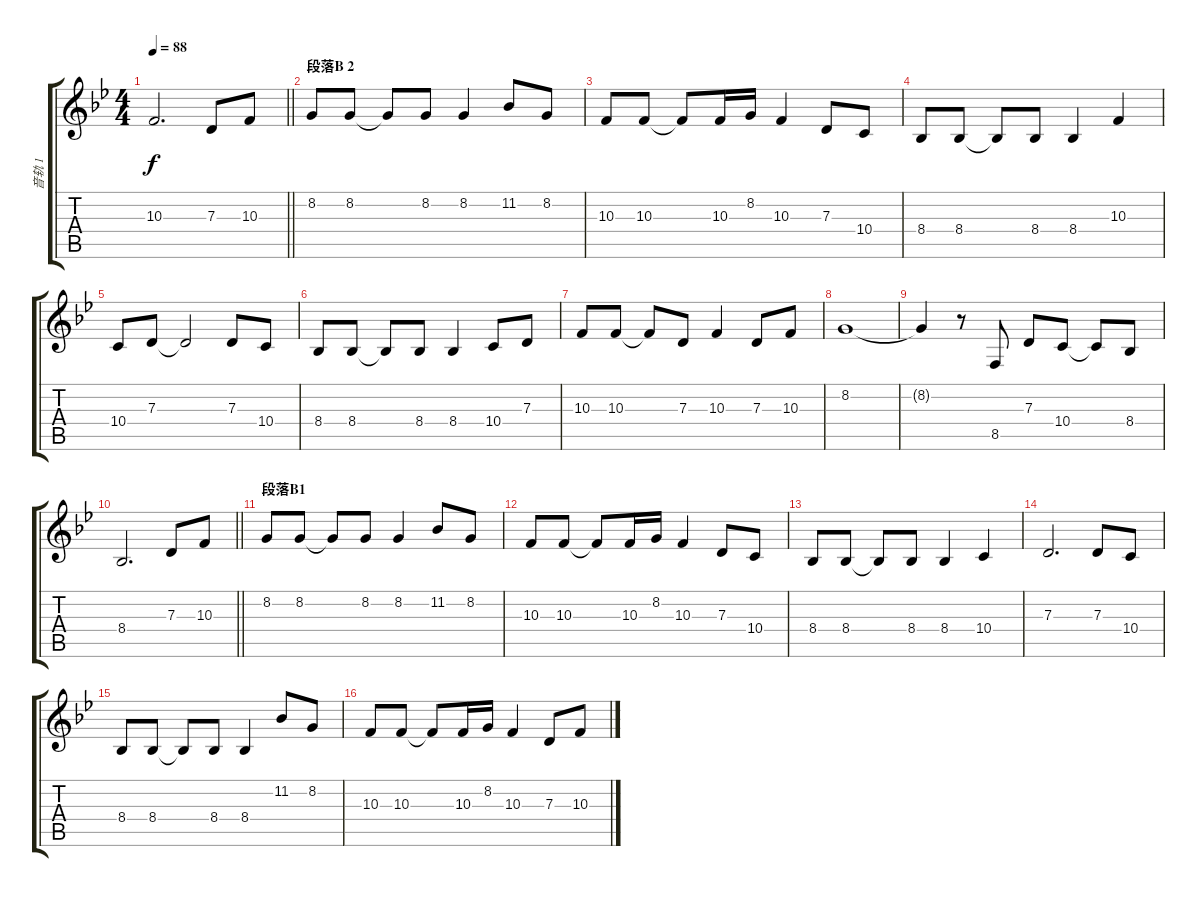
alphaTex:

\track ("音轨 1" "音轨 1") {instrument flute}
\staff {score tabs}
\tuning (E4 B3 G3 D3 A2 E2) {hide}
\ts (4 4)
\tempo 88
\clef g2
\barLineRight lightlight
\ks bb
10.3.2{d dy f} 7.3.8 10.3.8 |
\section ("" "段落B 2")
8.2.8 8.2.8 8.2{t}.8 8.2.8 8.2.4 11.2.8 8.2.8 |
10.3.8 10.3.8 10.3{t}.8 10.3.16 8.2.16 10.3.4 7.3.8 10.4.8 |
8.4.8 8.4.8 8.4{t}.8 8.4.8 8.4.4 10.3.4 |
10.4.8 7.3.8 7.3{t}.2 7.3.8 10.4.8 |
8.4.8 8.4.8 8.4{t}.8 8.4.8 8.4.4 10.4.8 7.3.8 |
10.3.8 10.3.8 10.3{t}.8 7.3.8 10.3.4 7.3.8 10.3.8 |
8.2.1 |
8.2{t}.4 r.8 8.5.8 7.3.8 10.4.8 10.4{t}.8 8.4.8 |
\barLineRight lightlight
8.4.2{d} 7.3.8 10.3.8 |
\section ("" "段落B1")
8.2.8 8.2.8 8.2{t}.8 8.2.8 8.2.4 11.2.8 8.2.8 |
10.3.8 10.3.8 10.3{t}.8 10.3.16 8.2.16 10.3.4 7.3.8 10.4.8 |
8.4.8 8.4.8 8.4{t}.8 8.4.8 8.4.4 10.4.4 |
7.3.2{d} 7.3.8 10.4.8 |
8.4.8 8.4.8 8.4{t}.8 8.4.8 8.4.4 11.2.8 8.2.8 |
10.3.8 10.3.8 10.3{t}.8 10.3.16 8.2.16 10.3.4 7.3.8 10.3.8
